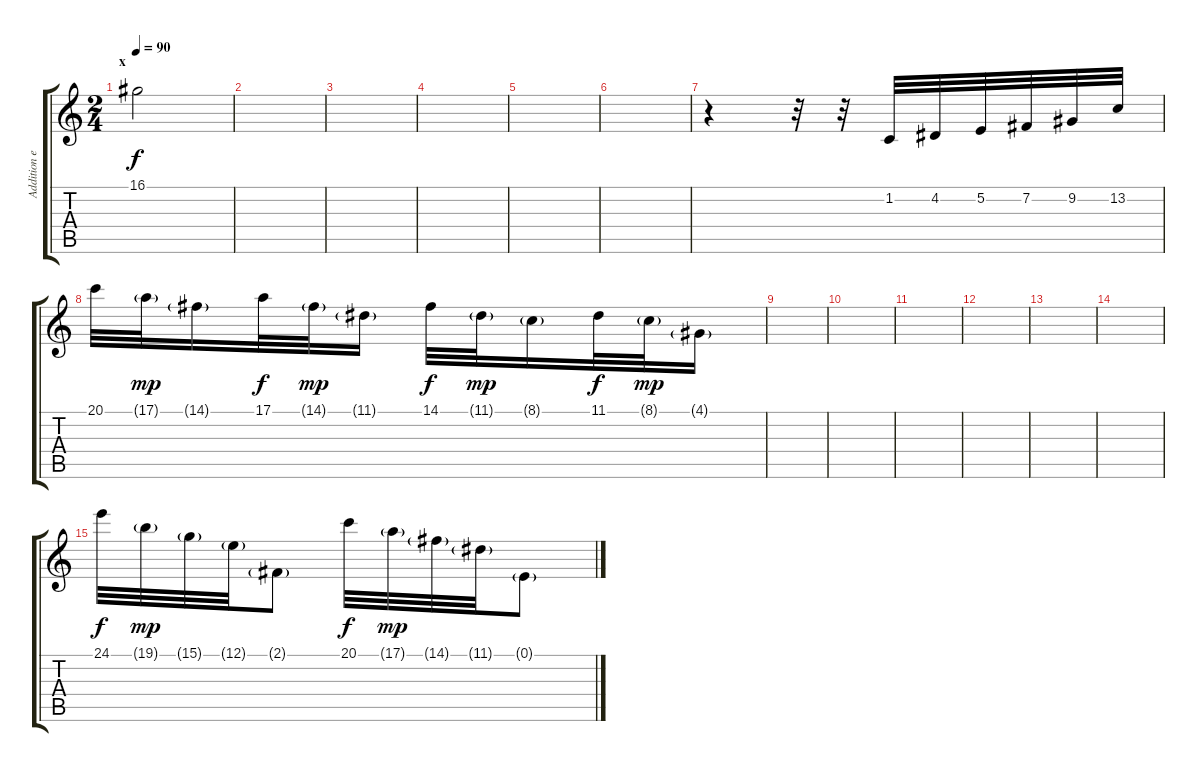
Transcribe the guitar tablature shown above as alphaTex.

\track ("Addition effects + instruments" "Addition e") {instrument stringensemble1}
\staff {score tabs}
\tuning (E4 B3 G3 D3 A2 E2) {hide}
\ts (2 4)
\section ("" "x")
\tempo 90
\clef g2
\ks c
16.1.2{dy f} |
|
|
|
|
|
r.4 r.32 r.32 1.2.32 4.2.32 5.2.32 7.2.32 9.2.32 13.2.32 |
20.1.32 17.1{g}.32{dy mp} 14.1{g}.16 17.1.32{dy f} 14.1{g}.32{dy mp} 11.1{g}.16 14.1.32{dy f} 11.1{g}.32{dy mp} 8.1{g}.16 11.1.32{dy f} 8.1{g}.32{dy mp} 4.1{g}.16 |
|
|
|
|
|
|
24.1.32{dy f} 19.1{g}.32{dy mp} 15.1{g}.32 12.1{g}.32 2.1{g}.8 20.1.32{dy f} 17.1{g}.32{dy mp} 14.1{g}.32 11.1{g}.32 0.1{g}.8
